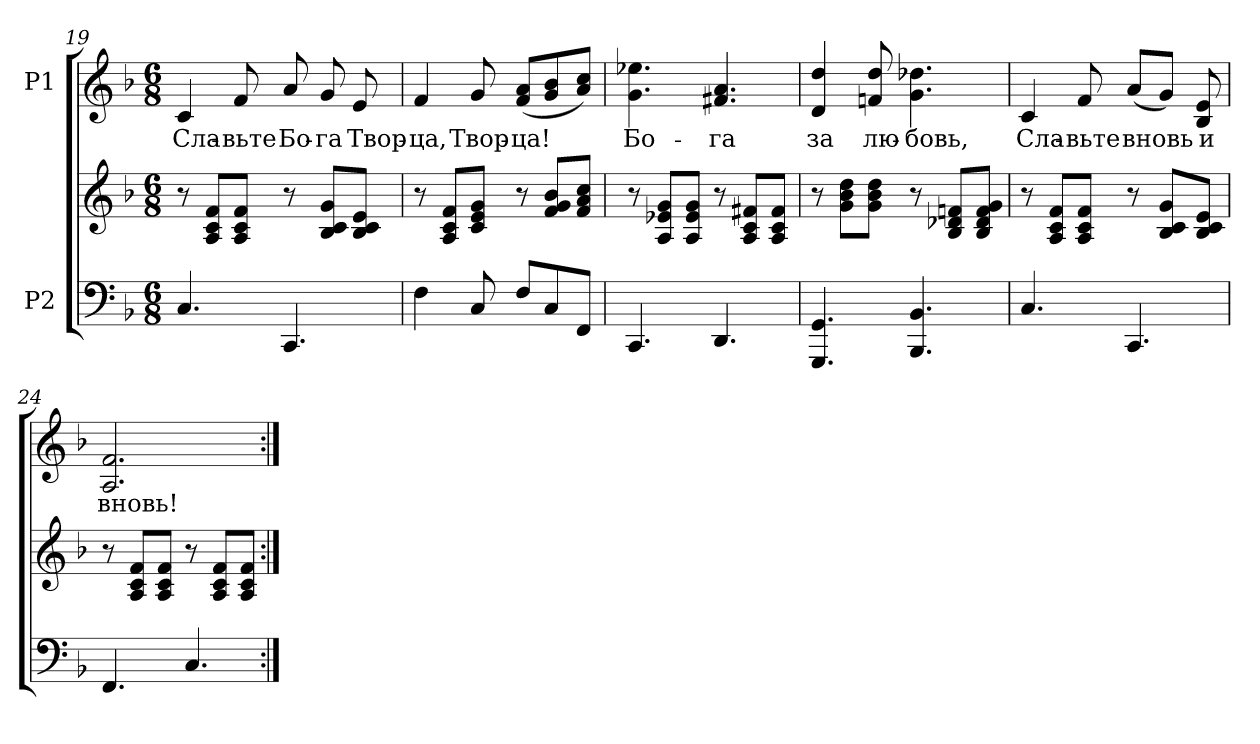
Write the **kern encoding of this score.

**kern	**kern	**kern	**text
*part2	*part2	*part1	*part1
*staff3	*staff2	*staff1	*staff1
*I"P2	*	*I"P1	*
*clefF4	*clefG2	*clefG2	*
*k[b-]	*k[b-]	*k[b-]	*
*F:	*F:	*F:	*
*M6/8	*M6/8	*M6/8	*
=19	=19	=19	=19
!	!	!	!LO:LY:b:color=#000000
4.Ci/	8r	4ci/	Сла-
.	8Ai/ 8ci 8fiL	.	.
!	!	!	!LO:LY:b:color=#000000
.	8Ai/ 8ci 8fiJ	8fi/	-вьте
!	!	!	!LO:LY:b:color=#000000
4.CCi/	8r	8ai/	Бо-
!	!	!	!LO:LY:b:color=#000000
.	8B-i/ 8ci 8giL	8gi/	-га
!	!	!	!LO:LY:b:color=#000000
.	8B-i/ 8ci 8eiJ	8ei/	Твор-
!!LO:LB:g=z
=20	=20	=20	=20
!	!	!	!LO:LY:b:color=#000000
4Fi\	8r	4fi/	-ца,
.	8Ai/ 8ci 8fiL	.	.
!	!	!	!LO:LY:b:color=#000000
8Ci/	8ci/ 8ei 8giJ	8gi/	Твор-
!	!	!	!LO:LY:b:color=#000000
8Fi/L	8r	(8fi/ 8aiL	-ца!
8Ci/	8fi/ 8gi 8b-iL	8gi/ 8b-i	.
8FFi/J	8fi/ 8ai 8cciJ	8ai/ 8cciJ)	.
=21	=21	=21	=21
!	!	!	!LO:LY:b:color=#000000
4.CCi/	8r	4.gi\ 4.ee-Xi	Бо-
.	8Ai/ 8e-Xi 8giL	.	.
.	8Ai/ 8e-i 8giJ	.	.
!	!	!	!LO:LY:b:color=#000000
4.DDi/	8r	4.f#Xi/ 4.ai	-га
.	8Ai/ 8ci 8f#XiL	.	.
.	8Ai/ 8ci 8f#iJ	.	.
=22	=22	=22	=22
!	!	!	!LO:LY:b:color=#000000
4.GGGi/ 4.GGi	8r	4di/ 4ddi	за
.	8gi\ 8b-i 8ddiL	.	.
!	!	!	!LO:LY:b:color=#000000
.	8gi\ 8b-i 8ddiJ	8fni/ 8ddi	лю-
!	!	!	!LO:LY:b:color=#000000
4.BBB-i/ 4.BB-i	8r	4.gi\ 4.dd-Xi	-бовь,
.	8B-i/ 8d-Xi 8fniL	.	.
.	8B-i/ 8d-i 8fi 8giJ	.	.
=23	=23	=23	=23
!	!	!	!LO:LY:b:color=#000000
4.Ci/	8r	4ci/	Сла-
.	8Ai/ 8ci 8fiL	.	.
!	!	!	!LO:LY:b:color=#000000
.	8Ai/ 8ci 8fiJ	8fi/	-вьте
!	!	!	!LO:LY:b:color=#000000
4.CCi/	8r	(8ai/L	вновь
.	8B-i/ 8ci 8giL	8gi/J)	.
!	!	!	!LO:LY:b:color=#000000
.	8B-i/ 8ci 8eiJ	8B-i/ 8ei	и
!!LO:PB:g=z
=24	=24	=24	=24
!	!	!	!LO:LY:b:color=#000000
4.FFi/	8r	2.Ai/ 2.fi	вновь!
.	8Ai/ 8ci 8fiL	.	.
.	8Ai/ 8ci 8fiJ	.	.
4.Ci/	8r	.	.
.	8Ai/ 8ci 8fiL	.	.
.	8Ai/ 8ci 8fiJ	.	.
=:|!	=:|!	=:|!	=:|!
*-	*-	*-	*-
